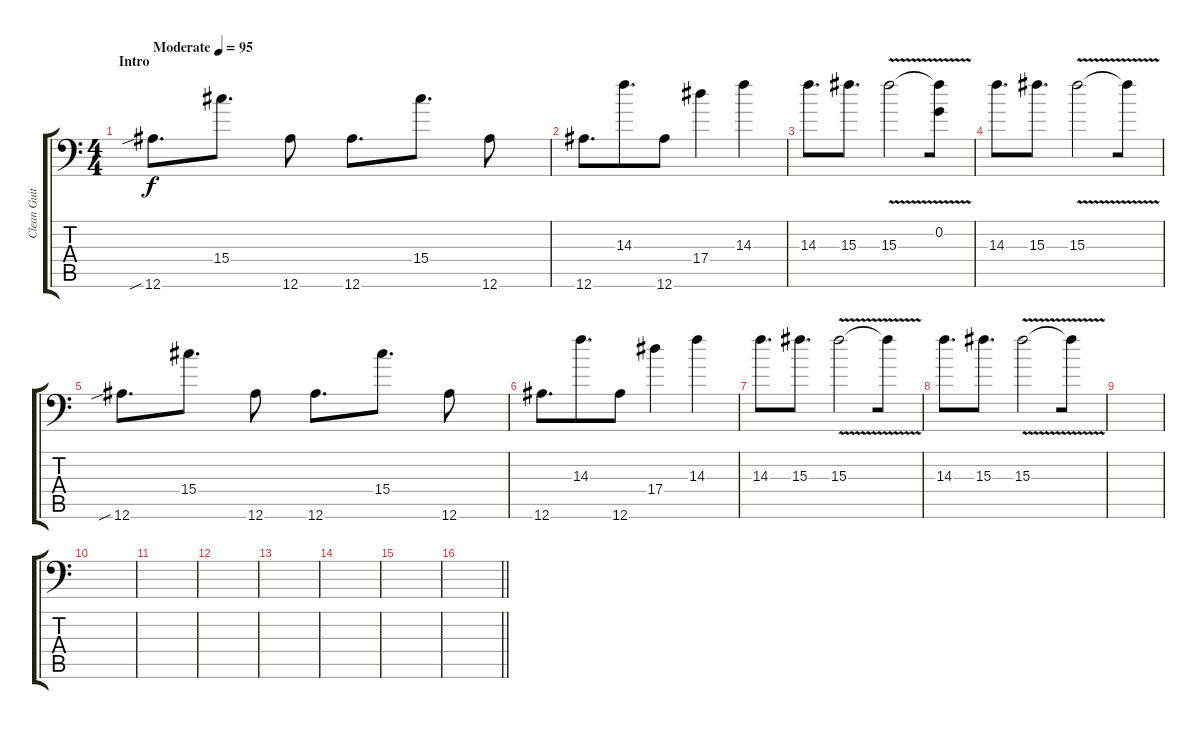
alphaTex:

\track ("Clean Guitar 1" "Clean Guit") {instrument electricguitarjazz bank 255}
\staff {score tabs}
\tuning (C4 G3 Eb3 Bb2 F2 Bb1) {hide}
\ts (4 4)
\section ("" "Intro")
\tempo (95 "Moderate")
\clef f4
\ks c
12.6{sib}.8{d dy f instrument electricguitarjazz} 15.4.8{d} 12.6.8 12.6.8{d beam merge} 15.4.8{d} 12.6.8 |
12.6.8{d beam merge} 14.3.8{d beam merge} 12.6.8 17.4.4 14.3.4 |
14.3.8{d beam merge} 15.3.8{d beam merge} 15.3{v}.2{beam merge} (0.2 15.3{t}).8 |
14.3.8{d beam merge} 15.3.8{d beam merge} 15.3{v}.2{beam merge} 15.3{t}.8 |
12.6{sib}.8{d} 15.4.8{d} 12.6.8 12.6.8{d beam merge} 15.4.8{d} 12.6.8 |
12.6.8{d beam merge} 14.3.8{d beam merge} 12.6.8 17.4.4 14.3.4 |
14.3.8{d beam merge} 15.3.8{d beam merge} 15.3{v}.2{beam merge} 15.3{t}.8 |
14.3.8{d beam merge} 15.3.8{d beam merge} 15.3{v}.2{beam merge} 15.3{t}.8 |
|
|
|
|
|
|
|
\barLineRight lightlight
